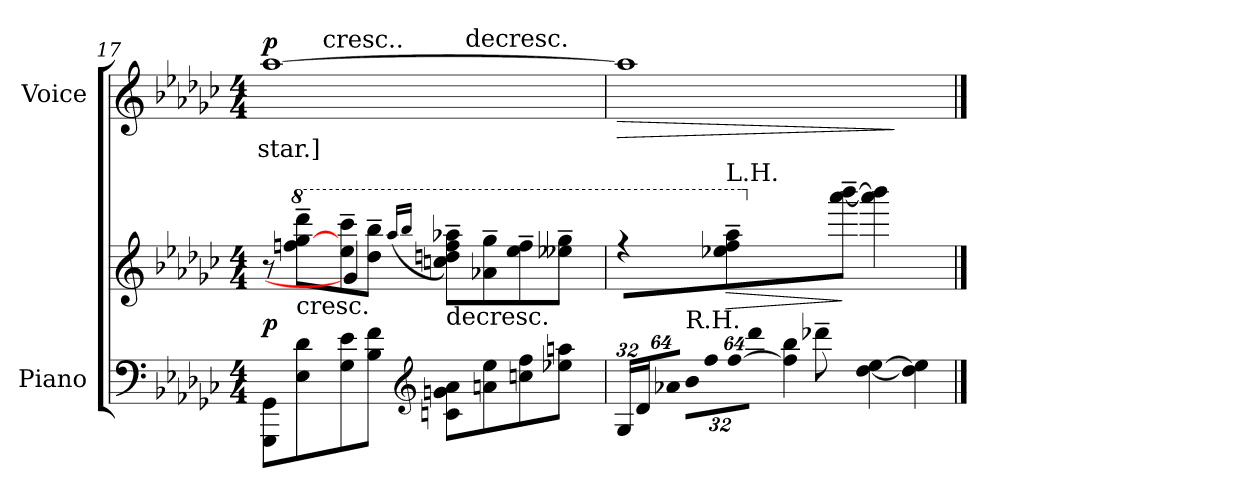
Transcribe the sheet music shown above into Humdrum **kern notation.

**kern	**kern	**dynam	**kern	**text	**dynam
*part2	*part2	*part2	*part1	*part1	*part1
*staff3	*staff2	*staff2/3	*staff1	*staff1	*staff1
*I"Piano	*	*	*I"Voice	*	*
*I'Pno.	*	*	*I'Voice	*	*
*clefF4	*clefG2	*	*clefG2	*	*
*k[b-e-a-d-g-c-]	*k[b-e-a-d-g-c-]	*	*k[b-e-a-d-g-c-]	*	*
*G-:	*G-:	*	*G-:	*	*
*M4/4	*M4/4	*	*M4/4	*	*
=17	=17	=17	=17	=17	=17
*	*^	*	*	*	*
!	!	!	!	!	!LO:LY:b:color=#000000	!
*	*	*	*	*^	*	*
*	*	*	*	*	*^	*	*
8GGG-i\ 8GG-iL	8r	4ryy	p	[>1aa-i	8ryy	2ryy	star.]	p
*	*8va	*	*	*	*	*	*	*
!	!LO:TX:b:t=cresc.	!	!	!	!	!	!	!
8E-i\ 8d-i	8fffni\~ [>8ggg-i~ 8dddd-i~L	.	.	.	32ryy	.	.	.
.	.	.	.	.	64ryy	.	.	.
.	.	.	.	.	128...ryy	.	.	.
!	!	!	!	!	!LO:TX:a:t=cresc..	!	!	!
.	.	.	.	.	2ryy	.	.	.
8G-i\ 8e-i	8eee-i\~ 8cccc-i~	4gg-i/]	.	.	.	.	.	.
8B-i\ 8fiJ	8ddd-i\~ 8bbb-i~J	.	.	.	.	.	.	.
*clefG2	*	*	*	*	*	*	*	*
.	(16qaaa-i/LL	.	.	.	.	.	.	.
.	16qbbb-i/JJ	.	.	.	.	.	.	.
!	!LO:TX:b:t=decresc.	!	!	!	!	!	!	!
8cni\ 8gni 8a-iL	8cccni\~ 8dddni~ 8fffi~ 8aaa-Xi~L)	2ryy	.	.	.	16ryy	.	.
.	.	.	.	.	.	1024ryy	.	.
!	!	!	!	!	!	!LO:TX:a:t=decresc.	!	!
.	.	.	.	.	.	4ryy	.	.
8ani\ 8ee-i	8aa-Xi\~ 8ggg-i~	.	.	.	.	.	.	.
.	.	.	.	.	4ryy	.	.	.
8ccni\ 8ffi	8eee-i\~ 8fffi~	.	.	.	.	.	.	.
.	.	.	.	.	.	8ryy	.	.
8ee-Xi\ 8aaniJ	8eee--Xi\~ 8ggg-i~J	.	.	.	.	.	.	.
.	.	.	.	.	16ryy	.	.	.
.	.	.	.	.	.	32ryy	.	.
.	.	.	.	.	.	64ryy	.	.
.	.	.	.	.	.	128...ryy	.	.
.	.	.	.	.	1024ryy	.	.	.
*	*v	*v	*	*	*	*	*	*
*	*	*	*v	*v	*v	*	*
!!LO:LB:g=z
=18	=18	=18	=18	=18	=18
*^	*	*	*	*	*
*	*Xbrackettup	*	*	*	*	*
*	*	*^	*	*^	*	*
*	*	*	*	*	*	*^	*	*
!	!LO:N:vis=16	!	!	!	!	!	!	!	!LO:HP:b
*	*	*v	*v	*	*	*	*	*	*
*	*^	*	*	*v	*v	*v	*	*
2ryy	512%21G-i/LL	512ryy	4r	.	1aa-i]	.	>
!	!LO:N:vis=16	!	!	!	!	!	!
*	*v	*v	*	*	*	*	*
.	1024%43d-i/	.	.	.	.	.
!	!LO:N:vis=16	!	!	!	!	!
.	1024%43a-Xi/JJ	.	.	.	.	.
!	!LO:TX:a:t=R.H.	!	!	!	!	!
!	!LO:N:vis=16	!	!	!	!	!
.	512%21b-i\LL	.	.	.	.	.
*	*^	*	*	*	*	*
!	!LO:N:vis=16	!LO:N:vis=8	!	!	!	!	!
.	1024%43ffi\	[<512%43ffi/	.	.	.	.	.
!	!LO:N:vis=16	!	!	!	!	!	!
.	1024%43ddd-i\JJ	.	.	.	.	.	.
!	!	!	!LO:TX:a:t=L.H.	!	!	!	!
!	!	!	!	!LO:HP:b	!	!	!
.	4ffi\] 4bb-i	2.ryy	4eee-Xi\~ 4fffi~ 4aaa-i~	>	.	.	.
*	*	*	*X8va	*	*	*	*
8ddd-X~i\L	[<4dd-i\ [>4ee-i	.	8ryy	.	.	.	.
4.ryy	.	.	[<8aaa-i\~ [>8bbb-i~J	]	.	.	.
.	4dd-i\] 4ee-i]	.	4aaa-i\] 4bbb-i]	.	.	.	.
*v	*v	*v	*	*	*	*	*
.	.	.	.	.	]
==	==	==	==	==	==
*-	*-	*-	*-	*-	*-
